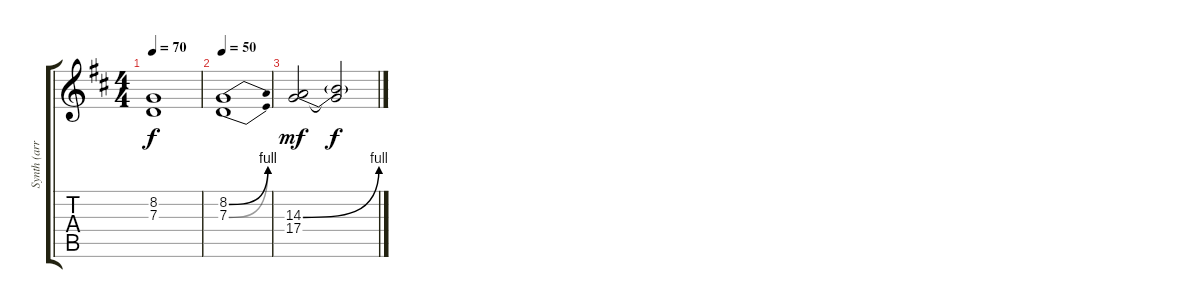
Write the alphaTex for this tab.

\track ("Synth (arranged for electric gr.)" "Synth (arr") {instrument ocarina}
\staff {score tabs}
\tuning (E4 B3 G3 D3 A2 E2) {hide}
\ts (4 4)
\tempo 70
\clef g2
\ks d
(8.2{t} 7.3{t}).1{dy f} |
\tempo 50
(8.2{be (bend 0 0 60 4)} 7.3{be (bend 0 0 60 4)}).1 |
(14.3{be (bend 0 0 60 4)} 17.4).2{dy mf} (14.3{t} 17.4{t}).2{dy f volume 0}
